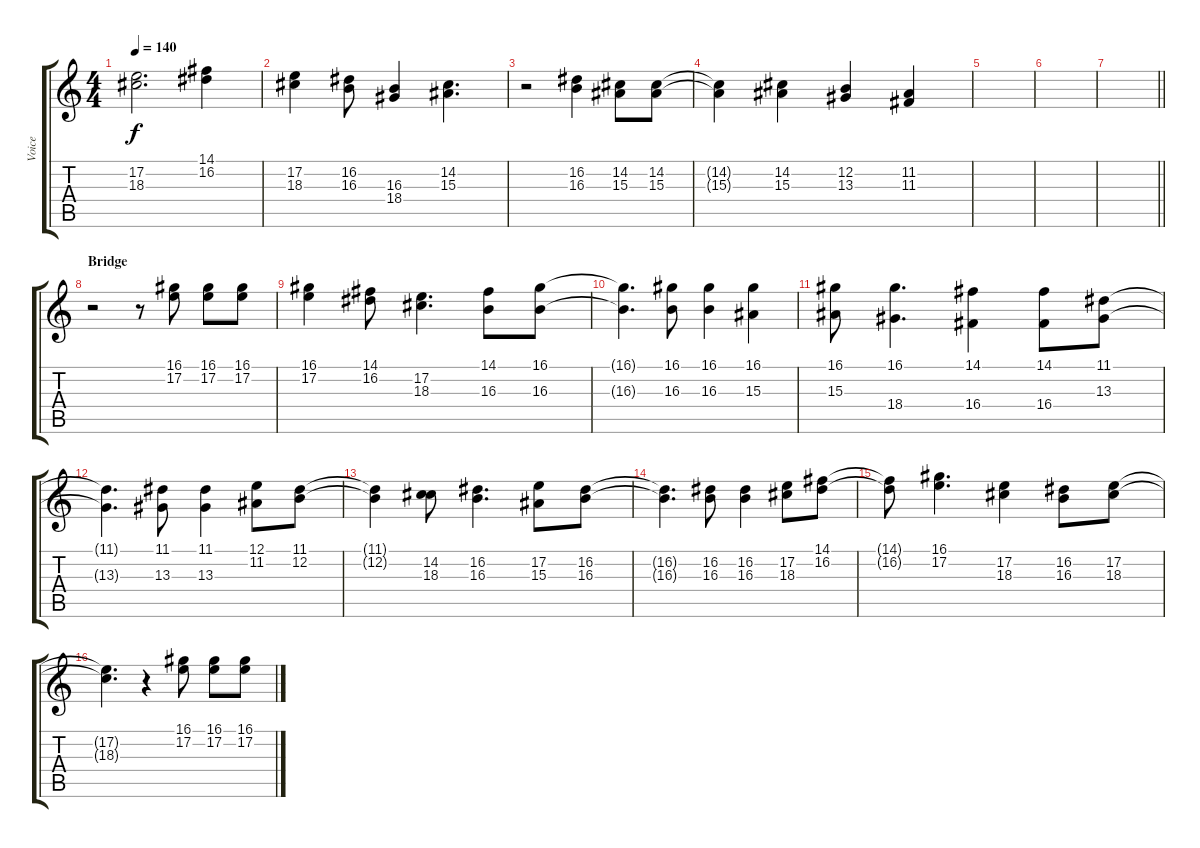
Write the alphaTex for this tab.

\track ("Voice" "Voice") {instrument flute}
\staff {score tabs}
\tuning (E4 B3 G3 D3 A2 E2) {hide}
\ts (4 4)
\tempo 140
\clef g2
\ks c
(17.2 18.3).2{d dy f} (14.1 16.2).4 |
(17.2 18.3).4 (16.2 16.3).8 (16.3 18.4).4 (14.2 15.3).4{d} |
r.2 (16.2 16.3).4 (14.2 15.3).8 (14.2 15.3).8 |
(14.2{t} 15.3{t}).4 (14.2 15.3).4 (12.2 13.3).4 (11.2 11.3).4 |
|
|
\barLineRight lightlight
|
\section ("" "Bridge")
r.2 r.8 (16.1 17.2).8 (16.1 17.2).8 (16.1 17.2).8 |
(16.1 17.2).4 (14.1 16.2).8 (17.2 18.3).4{d} (14.1 16.3).8 (16.1 16.3).8 |
(16.1{t} 16.3{t}).4{d} (16.1 16.3).8 (16.1 16.3).4 (16.1 15.3).4 |
(16.1 15.3).8 (16.1 18.4).4{d} (14.1 16.4).4 (14.1 16.4).8 (11.1 13.3).8 |
(11.1{t} 13.3{t}).4{d} (11.1 13.3).8 (11.1 13.3).4 (12.1 11.2).8 (11.1 12.2).8 |
(11.1{t} 12.2{t}).4 (14.2 18.3).8 (16.2 16.3).4{d} (17.2 15.3).8 (16.2 16.3).8 |
(16.2{t} 16.3{t}).4{d} (16.2 16.3).8 (16.2 16.3).4 (17.2 18.3).8 (14.1 16.2).8 |
(14.1{t} 16.2{t}).8 (16.1 17.2).4{d} (17.2 18.3).4 (16.2 16.3).8 (17.2 18.3).8 |
(17.2{t} 18.3{t}).4{d} r.4 (16.1 17.2).8 (16.1 17.2).8 (16.1 17.2).8
